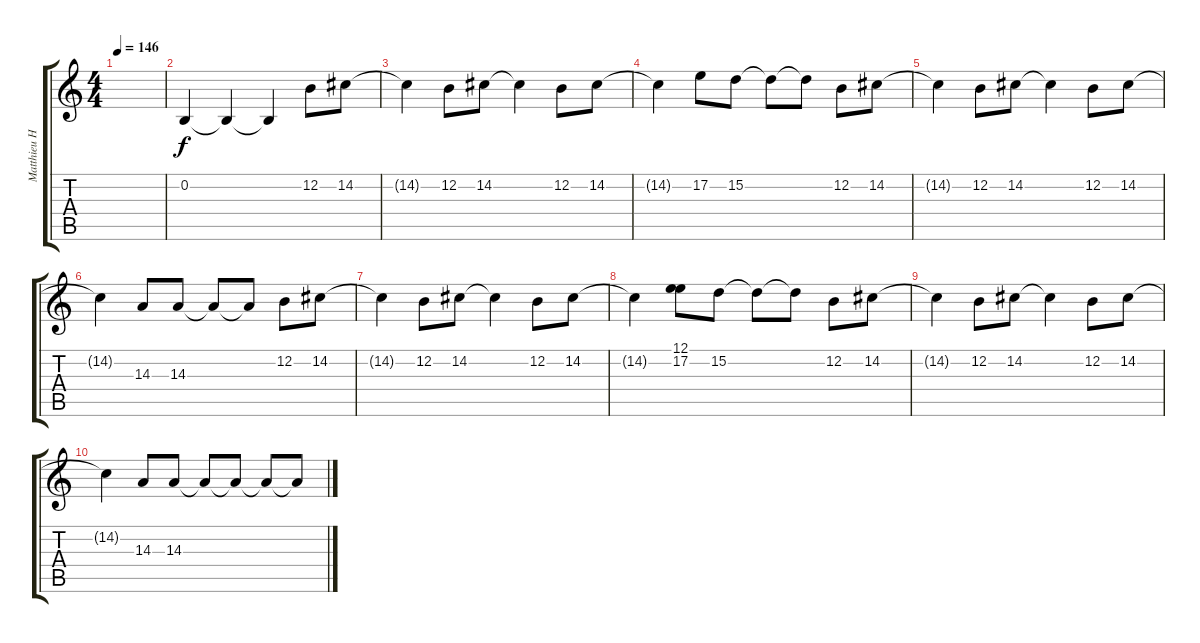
\track ("Matthieu Hartley Strings" "Matthieu H") {instrument stringensemble1}
\staff {score tabs}
\tuning (E4 B3 G3 D3 A2 E2) {hide}
\ts (4 4)
\tempo 146
\clef g2
\ks c
|
0.2.4{volume 15 instrument stringensemble1} 0.2{t}.4 0.2{t}.4 12.2.8 14.2.8 |
14.2{t}.4 12.2.8 14.2.8 14.2{t}.4 12.2.8 14.2.8 |
14.2{t}.4 17.2.8 15.2.8 15.2{t}.8 15.2{t}.8 12.2.8 14.2.8 |
14.2{t}.4 12.2.8 14.2.8 14.2{t}.4 12.2.8 14.2.8 |
14.2{t}.4 14.3.8 14.3.8 14.3{t}.8 14.3{t}.8 12.2.8 14.2.8 |
14.2{t}.4 12.2.8 14.2.8 14.2{t}.4 12.2.8 14.2.8 |
14.2{t}.4 (12.1 17.2).8 15.2.8 15.2{t}.8 15.2{t}.8 12.2.8 14.2.8 |
14.2{t}.4 12.2.8 14.2.8 14.2{t}.4 12.2.8 14.2.8 |
14.2{t}.4 14.3.8 14.3.8 14.3{t}.8 14.3{t}.8 14.3{t}.8 14.3{t}.8
